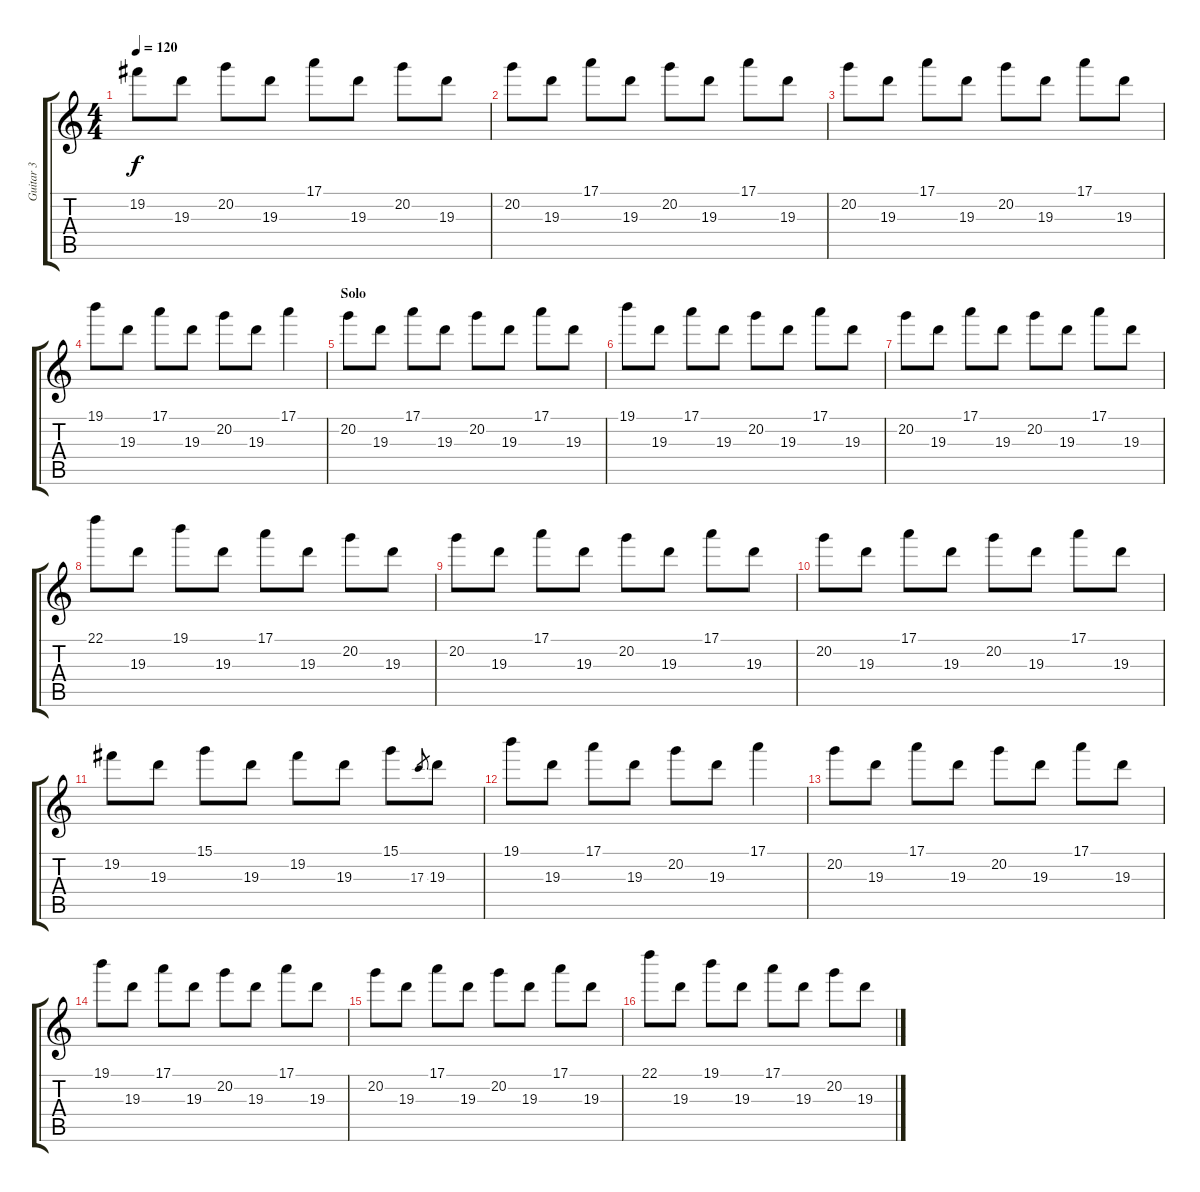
\track ("Guitar 3" "Guitar 3") {instrument overdrivenguitar}
\staff {score tabs}
\tuning (E4 B3 G3 D3 A2 E2) {hide}
\ts (4 4)
\tempo 120
\clef g2
\ks c
19.2.8{dy f} 19.3.8 20.2.8 19.3.8 17.1.8 19.3.8 20.2.8 19.3.8 |
20.2.8 19.3.8 17.1.8 19.3.8 20.2.8 19.3.8 17.1.8 19.3.8 |
20.2.8 19.3.8 17.1.8 19.3.8 20.2.8 19.3.8 17.1.8 19.3.8 |
19.1.8 19.3.8 17.1.8 19.3.8 20.2.8 19.3.8 17.1.4 |
\section ("" "Solo")
20.2.8 19.3.8 17.1.8 19.3.8 20.2.8 19.3.8 17.1.8 19.3.8 |
19.1.8 19.3.8 17.1.8 19.3.8 20.2.8 19.3.8 17.1.8 19.3.8 |
20.2.8 19.3.8 17.1.8 19.3.8 20.2.8 19.3.8 17.1.8 19.3.8 |
22.1.8 19.3.8 19.1.8 19.3.8 17.1.8 19.3.8 20.2.8 19.3.8 |
20.2.8 19.3.8 17.1.8 19.3.8 20.2.8 19.3.8 17.1.8 19.3.8 |
20.2.8 19.3.8 17.1.8 19.3.8 20.2.8 19.3.8 17.1.8 19.3.8 |
19.2.8 19.3.8 15.1.8 19.3.8 19.2.8 19.3.8 15.1.8 17.3.8{gr} 19.3.8 |
19.1.8 19.3.8 17.1.8 19.3.8 20.2.8 19.3.8 17.1.4 |
20.2.8 19.3.8 17.1.8 19.3.8 20.2.8 19.3.8 17.1.8 19.3.8 |
19.1.8 19.3.8 17.1.8 19.3.8 20.2.8 19.3.8 17.1.8 19.3.8 |
20.2.8 19.3.8 17.1.8 19.3.8 20.2.8 19.3.8 17.1.8 19.3.8 |
22.1.8 19.3.8 19.1.8 19.3.8 17.1.8 19.3.8 20.2.8 19.3.8
